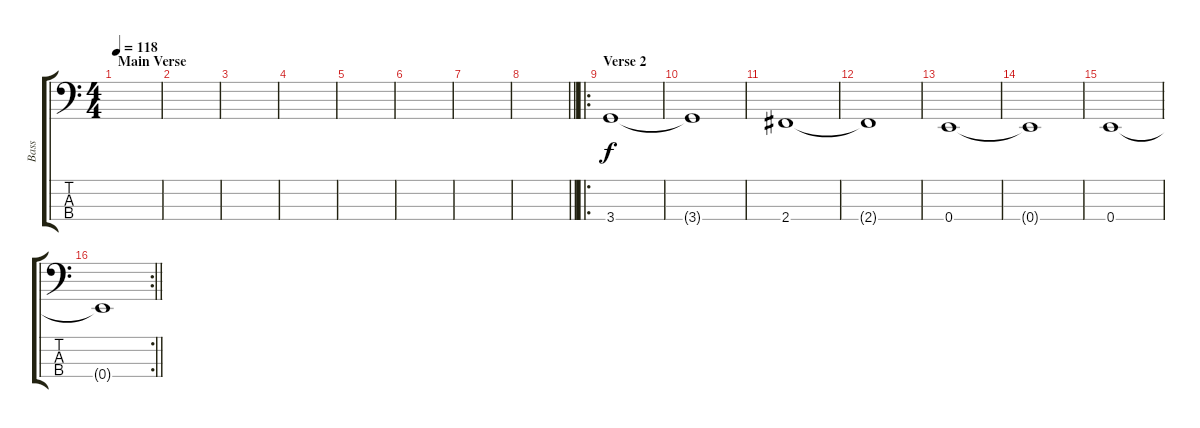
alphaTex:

\track ("Bass" "Bass") {instrument electricbasspick}
\staff {score tabs}
\tuning (G2 D2 A1 E1) {hide}
\ts (4 4)
\section ("" "Main Verse")
\tempo 118
\clef f4
\ks c
|
|
|
|
|
|
|
\barLineRight lightlight
|
\ro
\section ("" "Verse 2")
3.4.1 |
3.4{t}.1 |
2.4.1 |
2.4{t}.1 |
0.4.1 |
0.4{t}.1 |
0.4.1 |
\rc 2
\barLineRight lightlight
0.4{t}.1
